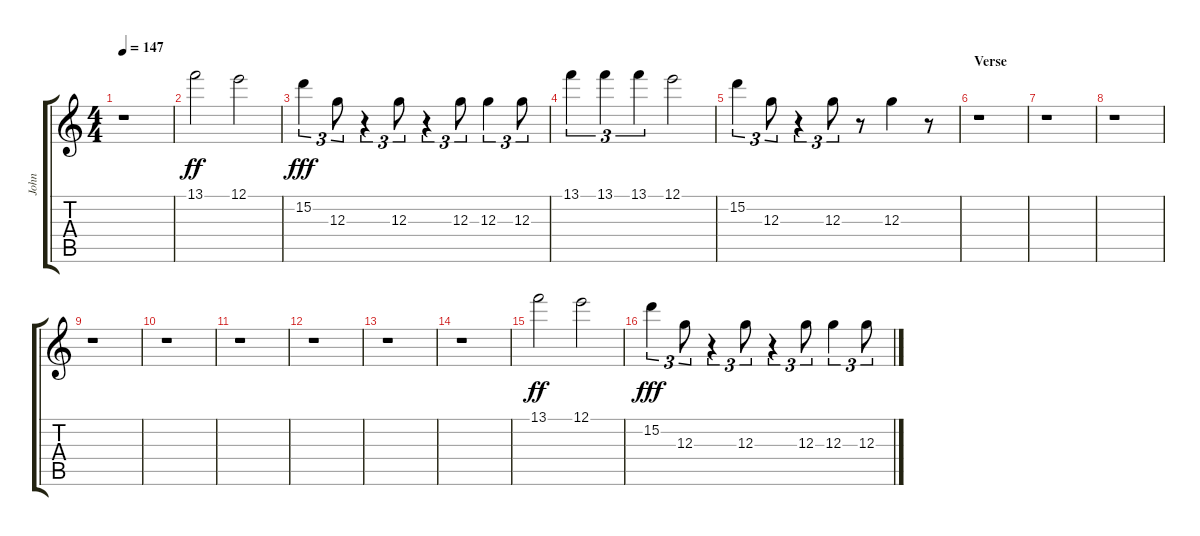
\track ("John" "John") {instrument acousticguitarnylon}
\staff {score tabs}
\tuning (E4 B3 G3 D3 A2 E2) {hide}
\ts (4 4)
\tempo 147
\clef g2
\ks c
r.1{dy fff} |
13.1.2{dy ff volume 14 balance 7 instrument harmonica} 12.1.2 |
15.2.4{tu (3 2) dy fff} 12.3.8{tu (3 2)} r.4{tu (3 2)} 12.3.8{tu (3 2)} r.4{tu (3 2)} 12.3.8{tu (3 2)} 12.3.4{tu (3 2)} 12.3.8{tu (3 2)} |
13.1.4{tu (3 2)} 13.1.4{tu (3 2)} 13.1.4{tu (3 2)} 12.1.2 |
15.2.4{tu (3 2)} 12.3.8{tu (3 2)} r.4{tu (3 2)} 12.3.8{tu (3 2)} r.8 12.3.4 r.8 |
\section ("" "Verse")
r.1 |
r.1 |
r.1 |
r.1 |
r.1 |
r.1 |
r.1 |
r.1 |
r.1 |
13.1.2{dy ff} 12.1.2 |
15.2.4{tu (3 2) dy fff} 12.3.8{tu (3 2)} r.4{tu (3 2)} 12.3.8{tu (3 2)} r.4{tu (3 2)} 12.3.8{tu (3 2)} 12.3.4{tu (3 2)} 12.3.8{tu (3 2)}
